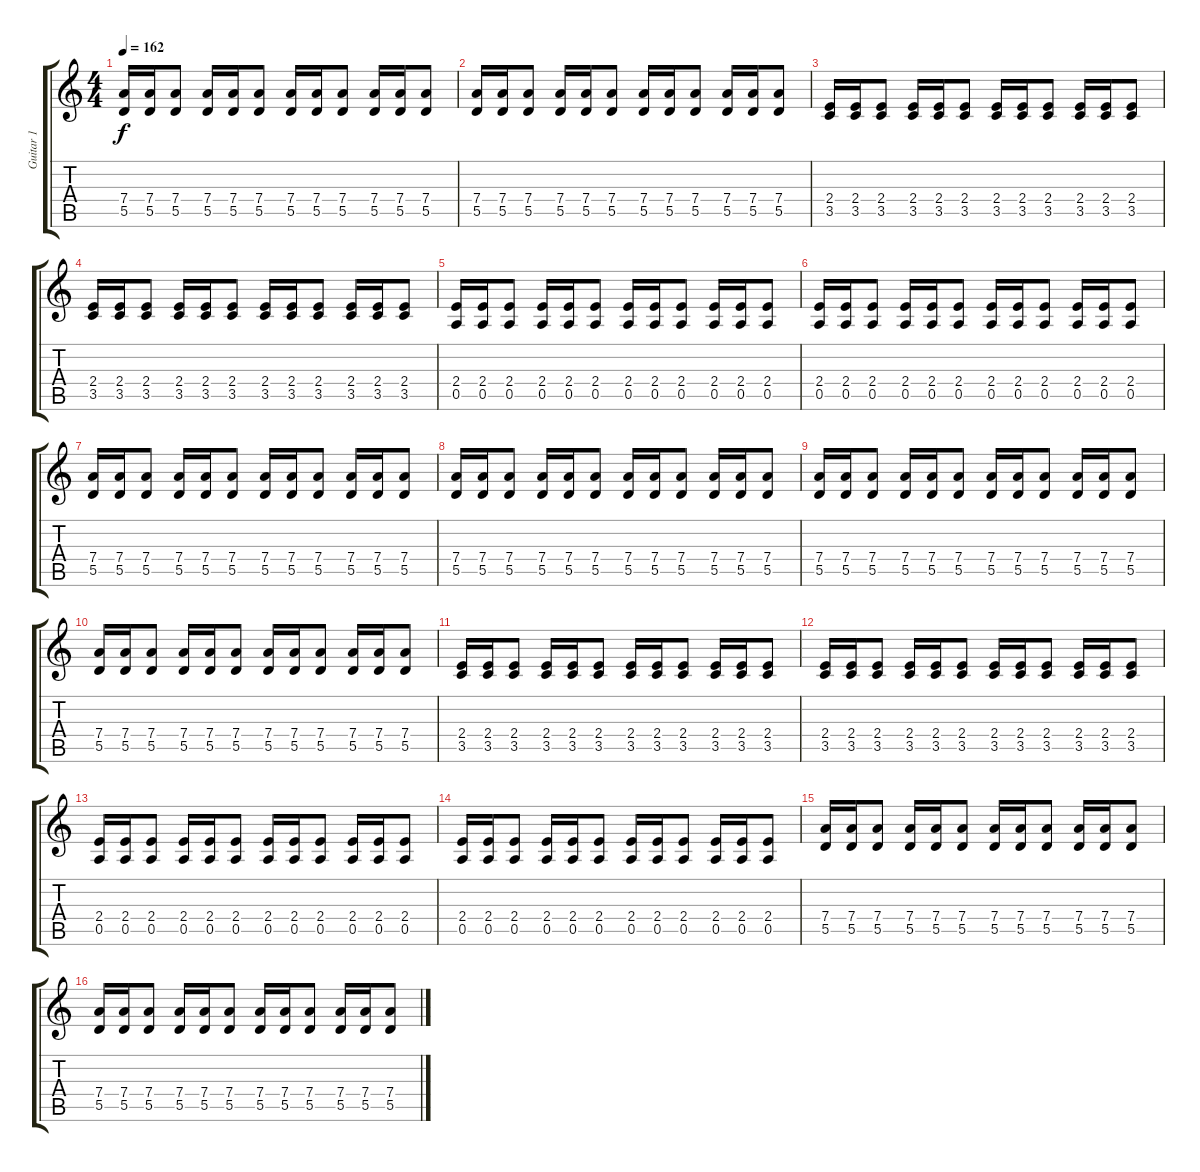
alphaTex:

\track ("Guitar 1" "Guitar 1") {instrument overdrivenguitar}
\staff {score tabs}
\tuning (E4 B3 G3 D3 A2 E2) {hide}
\ts (4 4)
\tempo 162
\clef g2
\ks c
(7.4 5.5).16{dy f} (7.4 5.5).16 (7.4 5.5).8 (7.4 5.5).16 (7.4 5.5).16 (7.4 5.5).8 (7.4 5.5).16 (7.4 5.5).16 (7.4 5.5).8 (7.4 5.5).16 (7.4 5.5).16 (7.4 5.5).8 |
(7.4 5.5).16 (7.4 5.5).16 (7.4 5.5).8 (7.4 5.5).16 (7.4 5.5).16 (7.4 5.5).8 (7.4 5.5).16 (7.4 5.5).16 (7.4 5.5).8 (7.4 5.5).16 (7.4 5.5).16 (7.4 5.5).8 |
(2.4 3.5).16 (2.4 3.5).16 (2.4 3.5).8 (2.4 3.5).16 (2.4 3.5).16 (2.4 3.5).8 (2.4 3.5).16 (2.4 3.5).16 (2.4 3.5).8 (2.4 3.5).16 (2.4 3.5).16 (2.4 3.5).8 |
(2.4 3.5).16 (2.4 3.5).16 (2.4 3.5).8 (2.4 3.5).16 (2.4 3.5).16 (2.4 3.5).8 (2.4 3.5).16 (2.4 3.5).16 (2.4 3.5).8 (2.4 3.5).16 (2.4 3.5).16 (2.4 3.5).8 |
(2.4 0.5).16 (2.4 0.5).16 (2.4 0.5).8 (2.4 0.5).16 (2.4 0.5).16 (2.4 0.5).8 (2.4 0.5).16 (2.4 0.5).16 (2.4 0.5).8 (2.4 0.5).16 (2.4 0.5).16 (2.4 0.5).8 |
(2.4 0.5).16 (2.4 0.5).16 (2.4 0.5).8 (2.4 0.5).16 (2.4 0.5).16 (2.4 0.5).8 (2.4 0.5).16 (2.4 0.5).16 (2.4 0.5).8 (2.4 0.5).16 (2.4 0.5).16 (2.4 0.5).8 |
(7.4 5.5).16 (7.4 5.5).16 (7.4 5.5).8 (7.4 5.5).16 (7.4 5.5).16 (7.4 5.5).8 (7.4 5.5).16 (7.4 5.5).16 (7.4 5.5).8 (7.4 5.5).16 (7.4 5.5).16 (7.4 5.5).8 |
(7.4 5.5).16 (7.4 5.5).16 (7.4 5.5).8 (7.4 5.5).16 (7.4 5.5).16 (7.4 5.5).8 (7.4 5.5).16 (7.4 5.5).16 (7.4 5.5).8 (7.4 5.5).16 (7.4 5.5).16 (7.4 5.5).8 |
(7.4 5.5).16 (7.4 5.5).16 (7.4 5.5).8 (7.4 5.5).16 (7.4 5.5).16 (7.4 5.5).8 (7.4 5.5).16 (7.4 5.5).16 (7.4 5.5).8 (7.4 5.5).16 (7.4 5.5).16 (7.4 5.5).8 |
(7.4 5.5).16 (7.4 5.5).16 (7.4 5.5).8 (7.4 5.5).16 (7.4 5.5).16 (7.4 5.5).8 (7.4 5.5).16 (7.4 5.5).16 (7.4 5.5).8 (7.4 5.5).16 (7.4 5.5).16 (7.4 5.5).8 |
(2.4 3.5).16 (2.4 3.5).16 (2.4 3.5).8 (2.4 3.5).16 (2.4 3.5).16 (2.4 3.5).8 (2.4 3.5).16 (2.4 3.5).16 (2.4 3.5).8 (2.4 3.5).16 (2.4 3.5).16 (2.4 3.5).8 |
(2.4 3.5).16 (2.4 3.5).16 (2.4 3.5).8 (2.4 3.5).16 (2.4 3.5).16 (2.4 3.5).8 (2.4 3.5).16 (2.4 3.5).16 (2.4 3.5).8 (2.4 3.5).16 (2.4 3.5).16 (2.4 3.5).8 |
(2.4 0.5).16 (2.4 0.5).16 (2.4 0.5).8 (2.4 0.5).16 (2.4 0.5).16 (2.4 0.5).8 (2.4 0.5).16 (2.4 0.5).16 (2.4 0.5).8 (2.4 0.5).16 (2.4 0.5).16 (2.4 0.5).8 |
(2.4 0.5).16 (2.4 0.5).16 (2.4 0.5).8 (2.4 0.5).16 (2.4 0.5).16 (2.4 0.5).8 (2.4 0.5).16 (2.4 0.5).16 (2.4 0.5).8 (2.4 0.5).16 (2.4 0.5).16 (2.4 0.5).8 |
(7.4 5.5).16 (7.4 5.5).16 (7.4 5.5).8 (7.4 5.5).16 (7.4 5.5).16 (7.4 5.5).8 (7.4 5.5).16 (7.4 5.5).16 (7.4 5.5).8 (7.4 5.5).16 (7.4 5.5).16 (7.4 5.5).8 |
(7.4 5.5).16 (7.4 5.5).16 (7.4 5.5).8 (7.4 5.5).16 (7.4 5.5).16 (7.4 5.5).8 (7.4 5.5).16 (7.4 5.5).16 (7.4 5.5).8 (7.4 5.5).16 (7.4 5.5).16 (7.4 5.5).8
